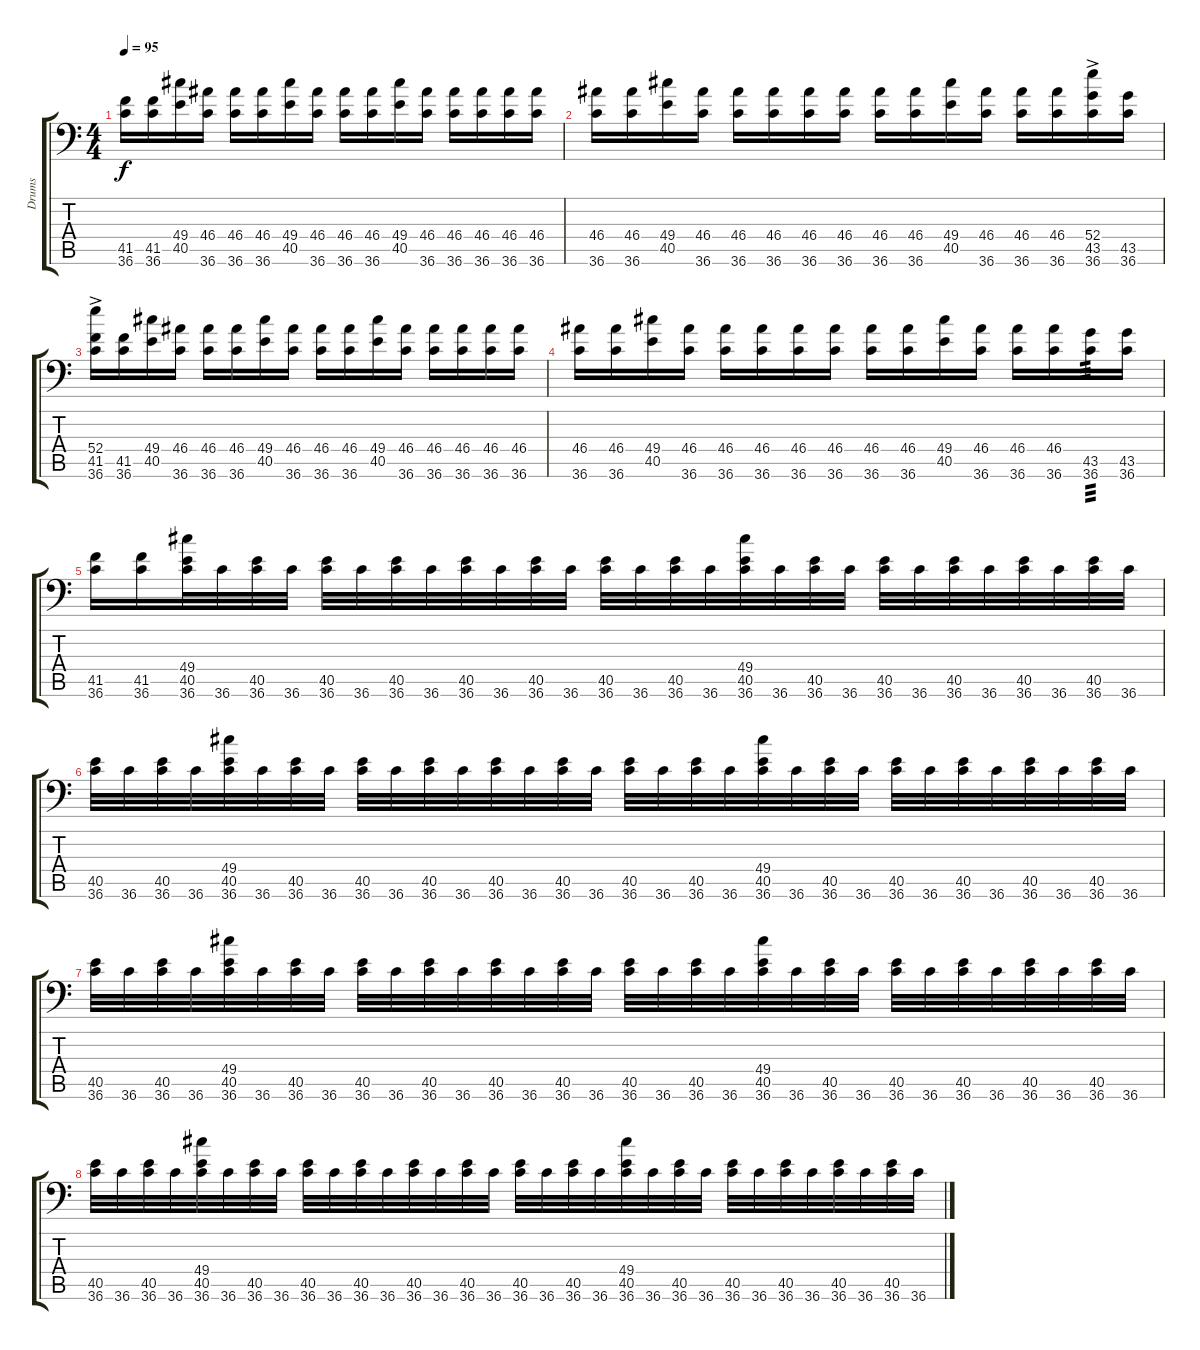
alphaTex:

\track ("Drums" "Drums") {instrument acousticgrandpiano}
\staff {score tabs}
\tuning (C-1 C-1 C-1 C-1 C-1 C-1) {hide}
\ts (4 4)
\tempo 95
\clef f4
\ks c
(41.5 36.6).16{dy f} (41.5 36.6).16 (49.4 40.5).16 (46.4 36.6).16 (46.4 36.6).16 (46.4 36.6).16 (49.4 40.5).16 (46.4 36.6).16 (46.4 36.6).16 (46.4 36.6).16 (49.4 40.5).16 (46.4 36.6).16 (46.4 36.6).16 (46.4 36.6).16 (46.4 36.6).16 (46.4 36.6).16 |
(46.4 36.6).16 (46.4 36.6).16 (49.4 40.5).16 (46.4 36.6).16 (46.4 36.6).16 (46.4 36.6).16 (46.4 36.6).16 (46.4 36.6).16 (46.4 36.6).16 (46.4 36.6).16 (49.4 40.5).16 (46.4 36.6).16 (46.4 36.6).16 (46.4 36.6).16 (52.4{ac} 43.5 36.6).16 (43.5 36.6).16 |
(52.4{ac} 41.5 36.6).16 (41.5 36.6).16 (49.4 40.5).16 (46.4 36.6).16 (46.4 36.6).16 (46.4 36.6).16 (49.4 40.5).16 (46.4 36.6).16 (46.4 36.6).16 (46.4 36.6).16 (49.4 40.5).16 (46.4 36.6).16 (46.4 36.6).16 (46.4 36.6).16 (46.4 36.6).16 (46.4 36.6).16 |
(46.4 36.6).16 (46.4 36.6).16 (49.4 40.5).16 (46.4 36.6).16 (46.4 36.6).16 (46.4 36.6).16 (46.4 36.6).16 (46.4 36.6).16 (46.4 36.6).16 (46.4 36.6).16 (49.4 40.5).16 (46.4 36.6).16 (46.4 36.6).16 (46.4 36.6).16 (43.5 36.6).16{tp 3} (43.5 36.6).16 |
(41.5 36.6).16 (41.5 36.6).16 (49.4 40.5 36.6).32 36.6.32 (40.5 36.6).32 36.6.32 (40.5 36.6).32 36.6.32 (40.5 36.6).32 36.6.32 (40.5 36.6).32 36.6.32 (40.5 36.6).32 36.6.32 (40.5 36.6).32 36.6.32 (40.5 36.6).32 36.6.32 (49.4 40.5 36.6).32 36.6.32 (40.5 36.6).32 36.6.32 (40.5 36.6).32 36.6.32 (40.5 36.6).32 36.6.32 (40.5 36.6).32 36.6.32 (40.5 36.6).32 36.6.32 |
(40.5 36.6).32 36.6.32 (40.5 36.6).32 36.6.32 (49.4 40.5 36.6).32 36.6.32 (40.5 36.6).32 36.6.32 (40.5 36.6).32 36.6.32 (40.5 36.6).32 36.6.32 (40.5 36.6).32 36.6.32 (40.5 36.6).32 36.6.32 (40.5 36.6).32 36.6.32 (40.5 36.6).32 36.6.32 (49.4 40.5 36.6).32 36.6.32 (40.5 36.6).32 36.6.32 (40.5 36.6).32 36.6.32 (40.5 36.6).32 36.6.32 (40.5 36.6).32 36.6.32 (40.5 36.6).32 36.6.32 |
(40.5 36.6).32 36.6.32 (40.5 36.6).32 36.6.32 (49.4 40.5 36.6).32 36.6.32 (40.5 36.6).32 36.6.32 (40.5 36.6).32 36.6.32 (40.5 36.6).32 36.6.32 (40.5 36.6).32 36.6.32 (40.5 36.6).32 36.6.32 (40.5 36.6).32 36.6.32 (40.5 36.6).32 36.6.32 (49.4 40.5 36.6).32 36.6.32 (40.5 36.6).32 36.6.32 (40.5 36.6).32 36.6.32 (40.5 36.6).32 36.6.32 (40.5 36.6).32 36.6.32 (40.5 36.6).32 36.6.32 |
(40.5 36.6).32 36.6.32 (40.5 36.6).32 36.6.32 (49.4 40.5 36.6).32 36.6.32 (40.5 36.6).32 36.6.32 (40.5 36.6).32 36.6.32 (40.5 36.6).32 36.6.32 (40.5 36.6).32 36.6.32 (40.5 36.6).32 36.6.32 (40.5 36.6).32 36.6.32 (40.5 36.6).32 36.6.32 (49.4 40.5 36.6).32 36.6.32 (40.5 36.6).32 36.6.32 (40.5 36.6).32 36.6.32 (40.5 36.6).32 36.6.32 (40.5 36.6).32 36.6.32 (40.5 36.6).32 36.6.32
